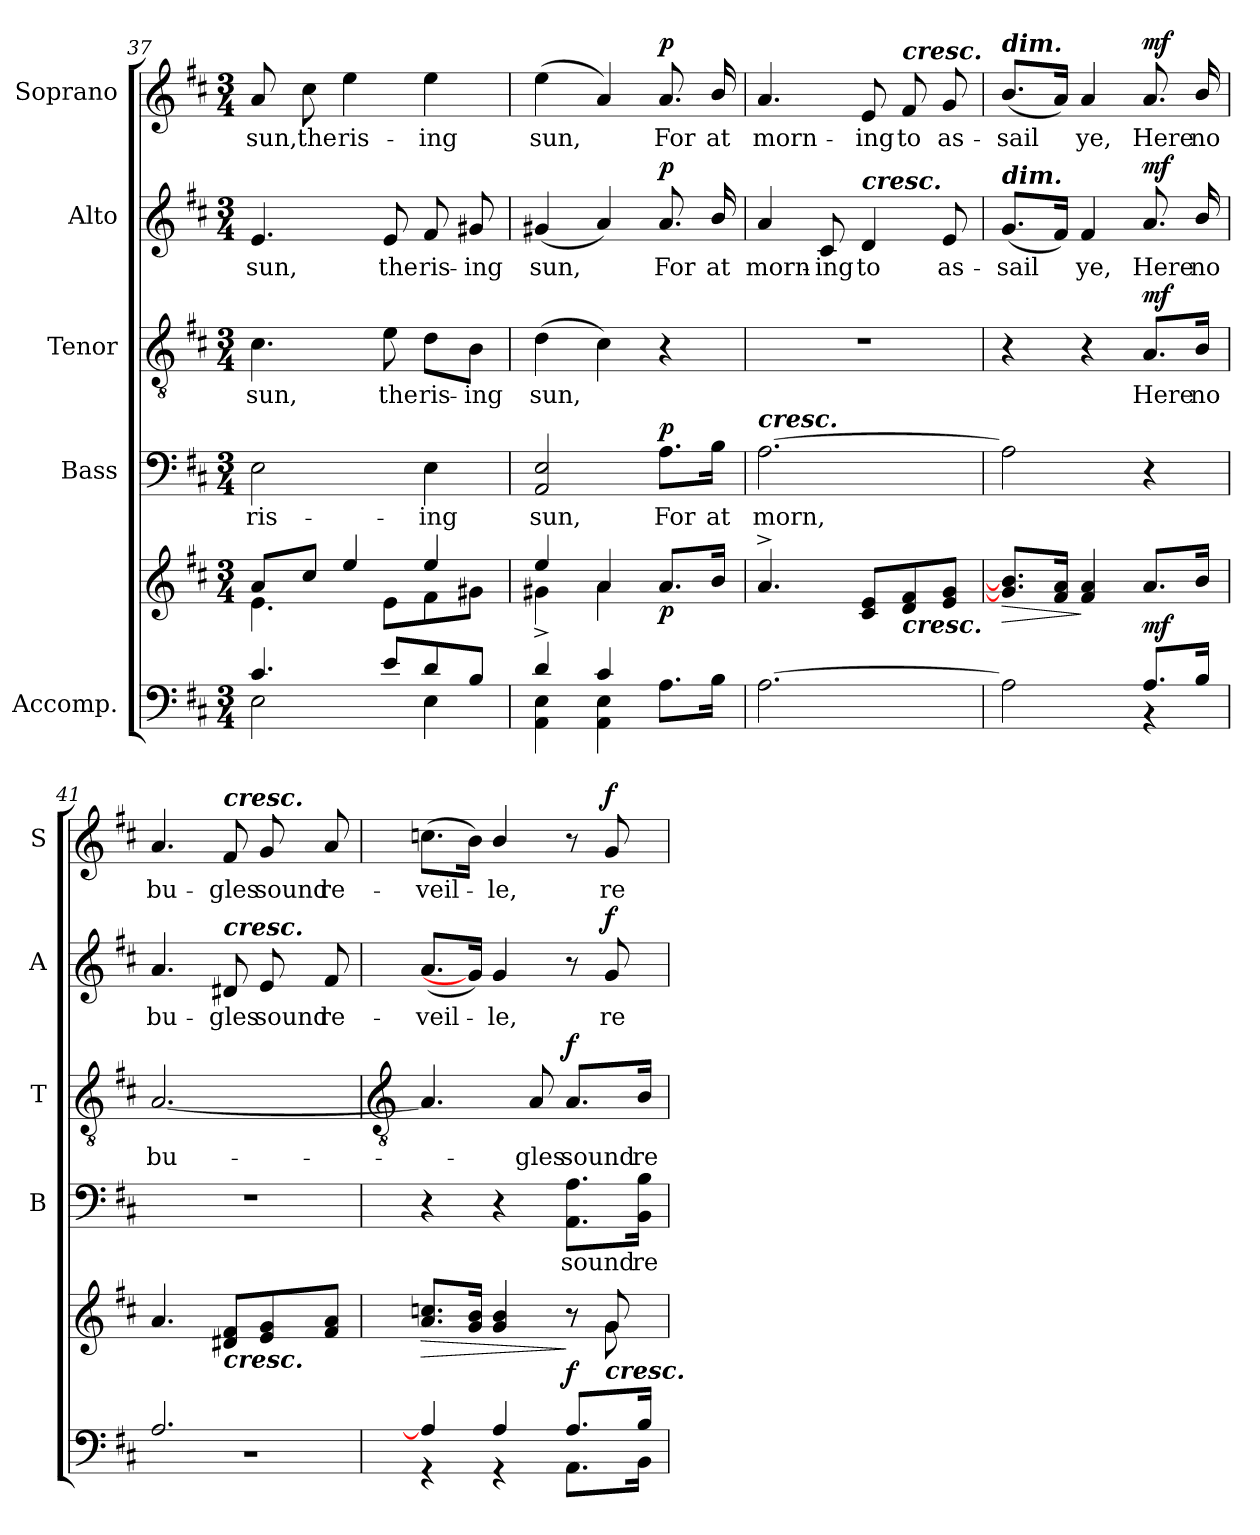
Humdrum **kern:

**kern	**kern	**dynam	**kern	**text	**dynam	**kern	**text	**dynam	**kern	**text	**dynam	**kern	**text	**dynam
*part5	*part5	*part5	*part4	*part4	*part4	*part3	*part3	*part3	*part2	*part2	*part2	*part1	*part1	*part1
*staff6	*staff5	*staff5/6	*staff4	*staff4	*staff4	*staff3	*staff3	*staff3	*staff2	*staff2	*staff2	*staff1	*staff1	*staff1
*I"Accomp.	*	*	*I"Bass	*	*	*I"Tenor	*	*	*I"Alto	*	*	*I"Soprano	*	*
*	*	*	*I'B	*	*	*I'T	*	*	*I'A	*	*	*I'S	*	*
!!LO:LB:g=z
*clefF4	*clefG2	*	*clefF4	*	*	*clefGv2	*	*	*clefG2	*	*	*clefG2	*	*
*k[f#c#]	*k[f#c#]	*	*k[f#c#]	*	*	*k[f#c#]	*	*	*k[f#c#]	*	*	*k[f#c#]	*	*
*D:	*D:	*	*D:	*	*	*D:	*	*	*D:	*	*	*D:	*	*
*M3/4	*M3/4	*	*M3/4	*	*	*M3/4	*	*	*M3/4	*	*	*M3/4	*	*
=37	=37	=37	=37	=37	=37	=37	=37	=37	=37	=37	=37	=37	=37	=37
*^	*^	*	*	*	*	*	*	*	*	*	*	*	*	*
*	*	*	*^	*	*	*	*	*	*	*	*	*	*	*	*	*
!	!	!	!	!LO:N:vis=1	!	!	!LO:LY:b	!	!	!LO:LY:b	!	!	!LO:LY:b	!	!	!LO:LY:b	!
4.c#/	2E\	8a/L	4.e\	2.ryy	.	2E	ris-	.	4.c#	sun,	.	4.e	sun,	.	8a	sun,	.
!	!	!	!	!	!	!	!	!	!	!	!	!	!	!	!	!LO:LY:b	!
.	.	8cc#/J	.	.	.	.	.	.	.	.	.	.	.	.	8cc#	the	.
!	!	!	!	!	!	!	!	!	!	!	!	!	!	!	!	!LO:LY:b	!
.	.	4ee/	.	.	.	.	.	.	.	.	.	.	.	.	4ee	ris-	.
!	!	!	!	!	!	!	!	!	!	!LO:LY:b	!	!	!LO:LY:b	!	!	!	!
8e/L	.	.	8e\L	.	.	.	.	.	8e	the	.	8e	the	.	.	.	.
!	!	!	!	!	!	!	!LO:LY:b	!	!	!LO:LY:b	!	!	!LO:LY:b	!	!	!LO:LY:b	!
8d/	4E\	4ee/	8f#\	.	.	4E	-ing	.	8d\L	ris-	.	8f#	ris-	.	4ee	-ing	.
!	!	!	!	!	!	!	!	!	!	!LO:LY:b	!	!	!LO:LY:b	!	!	!	!
8B/J	.	.	8g#X\J	.	.	.	.	.	8B\J	-ing	.	8g#X	-ing	.	.	.	.
=38	=38	=38	=38	=38	=38	=38	=38	=38	=38	=38	=38	=38	=38	=38	=38	=38	=38
!	!	!	!	!LO:N:vis=1	!	!	!LO:LY:b	!	!	!LO:LY:b	!	!	!LO:LY:b	!	!	!LO:LY:b	!
4d^/	4AA\ 4E\	4ee/	4g#X\	2.ryy	.	2AA 2E	sun,	.	(>4d	sun,	.	(<4g#X	sun,	.	(<4ee	sun,	.
4c#/	4AA\ 4E\	4a/	4a\	.	.	.	.	.	4c#)	.	.	4a)	.	.	4a)	.	.
!	!	!	!	!	!LO:DY:b	!	!LO:LY:b	!LO:DY:b	!	!	!	!	!LO:LY:b	!LO:DY:b	!	!LO:LY:b	!LO:DY:b
8.A\L	4ryy	4ryy	8.a/L	.	p	8.A\L	For	p	4r	.	.	8.a	For	p	8.a	For	p
!	!	!	!	!	!	!	!LO:LY:b	!	!	!	!	!	!LO:LY:b	!	!	!LO:LY:b	!
16B\J	.	.	16b/J	.	.	16B\Jk	at	.	.	.	.	16b/	at	.	16b/	at	.
=39	=39	=39	=39	=39	=39	=39	=39	=39	=39	=39	=39	=39	=39	=39	=39	=39	=39
!	!	!	!	!	!	!LO:TX:a:Bi:t=cresc.	!	!	!	!	!	!	!	!	!	!	!
!	!	!	!	!LO:N:vis=1	!	!	!LO:LY:b	!	!LO:N:vis=1	!	!	!	!LO:LY:b	!	!	!LO:LY:b	!
[2.A\	2ryy	4.a^/	2ryy	2.ryy	.	[2.A	morn,	.	2.r	.	.	4a	morn-	.	4.a	morn-	.
!	!	!	!	!	!	!	!	!	!	!	!	!	!LO:LY:b	!	!	!	!
.	.	.	.	.	.	.	.	.	.	.	.	8c#	-ing	.	.	.	.
!	!	!	!	!	!	!	!	!	!	!	!	!LO:TX:a:Bi:t=cresc.	!	!	!	!	!
!	!	!	!	!	!	!	!	!	!	!	!	!	!LO:LY:b	!	!	!LO:LY:b	!
.	.	8c#/ 8e/L	.	.	.	.	.	.	.	.	.	4d	to	.	8e	-ing	.
!	!	!	!	!	!	!	!	!	!	!	!	!	!	!	!LO:TX:a:Bi:t=cresc.	!	!
!	!	!LO:TX:b:Bi:t=cresc.	!	!	!	!	!	!	!	!	!	!	!	!	!	!	!
!	!	!	!	!	!	!	!	!	!	!	!	!	!	!	!	!LO:LY:b	!
.	4ryy	8d/ 8f#/	4ryy	.	.	.	.	.	.	.	.	.	.	.	8f#	to	.
!	!	!	!	!	!	!	!	!	!	!	!	!	!LO:LY:b	!	!	!LO:LY:b	!
.	.	8e/ 8g/J	.	.	.	.	.	.	.	.	.	8e	as-	.	8g	as-	.
=40	=40	=40	=40	=40	=40	=40	=40	=40	=40	=40	=40	=40	=40	=40	=40	=40	=40
!	!	!	!	!	!	!	!	!	!	!	!	!	!	!	!LO:TX:a:Bi:t=dim.	!	!
!	!	!	!	!	!	!	!	!	!	!	!	!LO:TX:a:Bi:t=dim.	!	!	!	!	!
!	!	!	!	!LO:N:vis=1	!LO:HP:b	!	!	!	!	!	!	!	!LO:LY:b	!	!	!LO:LY:b	!
2A\]	2ryy	8.g/] 8.b/]L	2ryy	2.ryy	>	2A]	.	.	4r	.	.	(<8.gL	-sail	.	(<8.b/L	-sail	.
.	.	16f#/ 16a/J	.	.	.	.	.	.	.	.	.	16f#J)	.	.	16aJ)	.	.
!	!	!	!	!	!	!	!	!	!	!	!	!	!LO:LY:b	!	!	!LO:LY:b	!
.	.	4f#/ 4a/	.	.	]	.	.	.	4r	.	.	4f#	ye,	.	4a	ye,	.
!	!	!	!	!	!LO:DY:a=2	!	!	!	!	!LO:LY:b	!LO:DY:b	!	!LO:LY:b	!LO:DY:b	!	!LO:LY:b	!LO:DY:b
8.A/L	4r	8.a/L	4ryy	.	mf	4r	.	.	8.A/L	Here	mf	8.a	Here	mf	8.a	Here	mf
!	!	!	!	!	!	!	!	!	!	!LO:LY:b	!	!	!LO:LY:b	!	!	!LO:LY:b	!
16B/J	.	16b/J	.	.	.	.	.	.	16B/Jk	no	.	16b/	no	.	16b/	no	.
=41	=41	=41	=41	=41	=41	=41	=41	=41	=41	=41	=41	=41	=41	=41	=41	=41	=41
!	!LO:N:vis=1	!	!	!LO:N:vis=1	!	!LO:N:vis=1	!	!	!	!LO:LY:b	!	!	!LO:LY:b	!	!	!LO:LY:b	!
2.A/	2.r	4.a/	4.ryy	2.ryy	.	2.r	.	.	[2.A	bu-	.	4.a	bu-	.	4.a	bu-	.
!	!	!	!	!	!	!	!	!	!	!	!	!	!	!	!LO:TX:a:Bi:t=cresc.	!	!
!	!	!	!	!	!	!	!	!	!	!	!	!LO:TX:a:Bi:t=cresc.	!	!	!	!	!
!	!	!LO:TX:b:Bi:t=cresc.	!	!	!	!	!	!	!	!	!	!	!	!	!	!	!
!	!	!	!	!	!	!	!	!	!	!	!	!	!LO:LY:b	!	!	!LO:LY:b	!
.	.	8d#X/ 8f#/L	8ryy	.	.	.	.	.	.	.	.	8d#X	-gles	.	8f#	-gles	.
!	!	!	!	!	!	!	!	!	!	!	!	!	!LO:LY:b	!	!	!LO:LY:b	!
.	.	8e/ 8g/	4ryy	.	.	.	.	.	.	.	.	8e	sound	.	8g	sound	.
!	!	!	!	!	!	!	!	!	!	!	!	!	!LO:LY:b	!	!	!LO:LY:b	!
.	.	8f#/ 8a/J	.	.	.	.	.	.	.	.	.	8f#	re-	.	8a	re-	.
!!LO:LB:g=z
=42	=42	=42	=42	=42	=42	=42	=42	=42	=42	=42	=42	=42	=42	=42	=42	=42	=42
*	*	*	*	*	*	*	*	*	*clefGv2	*	*	*	*	*	*	*	*
!	!	!	!	!LO:N:vis=1	!LO:HP:b	!	!	!	!	!	!	!	!LO:LY:b	!	!	!LO:LY:b	!
4A/]	4r	8.a/ 8.ccn/L	2ryy	2.ryy	>	4r	.	.	4.A]	.	.	(<8.aL	-veil-	.	(>8.ccnL	-veil-	.
.	.	16g/ 16b/J	.	.	.	.	.	.	.	.	.	16gJ])	.	.	16bJ)	.	.
!	!	!	!	!	!	!	!	!	!	!	!	!	!LO:LY:b	!	!	!LO:LY:b	!
4A/	4r	4g/ 4b/	.	.	.	4r	.	.	.	.	.	4g	le,	.	4b/	le,	.
!	!	!	!	!	!	!	!	!	!	!LO:LY:b	!	!	!	!	!	!	!
.	.	.	.	.	.	.	.	.	8A	gles	.	.	.	.	.	.	.
!	!	!	!	!	!LO:DY:n=1:a=2	!	!LO:LY:b	!	!	!LO:LY:b	!LO:DY:b	!	!	!	!	!	!
8.A/L	8.AA\L	8r	8r	.	] f	8.AA\ 8.A\L	sound	.	8.A/L	sound	f	8r	.	.	8r	.	.
!	!	!LO:TX:b:Bi:t=cresc.	!	!	!	!	!	!	!	!	!	!	!	!	!	!	!
!	!	!	!	!	!	!	!	!	!	!	!	!	!LO:LY:b	!LO:DY:b	!	!LO:LY:b	!LO:DY:b
.	.	8g/	8g\	.	.	.	.	.	.	.	.	8g	re-	f	8g	re-	f
!	!	!	!	!	!	!	!LO:LY:b	!	!	!LO:LY:b	!	!	!	!	!	!	!
16B/J	16BB\J	.	.	.	.	16BB\ 16B\Jk	re-	.	16B/Jk	re-	.	.	.	.	.	.	.
*v	*v	*	*	*	*	*	*	*	*	*	*	*	*	*	*	*	*
*	*v	*v	*v	*	*	*	*	*	*	*	*	*	*	*	*	*
=	=	=	=	=	=	=	=	=	=	=	=	=	=	=
*-	*-	*-	*-	*-	*-	*-	*-	*-	*-	*-	*-	*-	*-	*-
